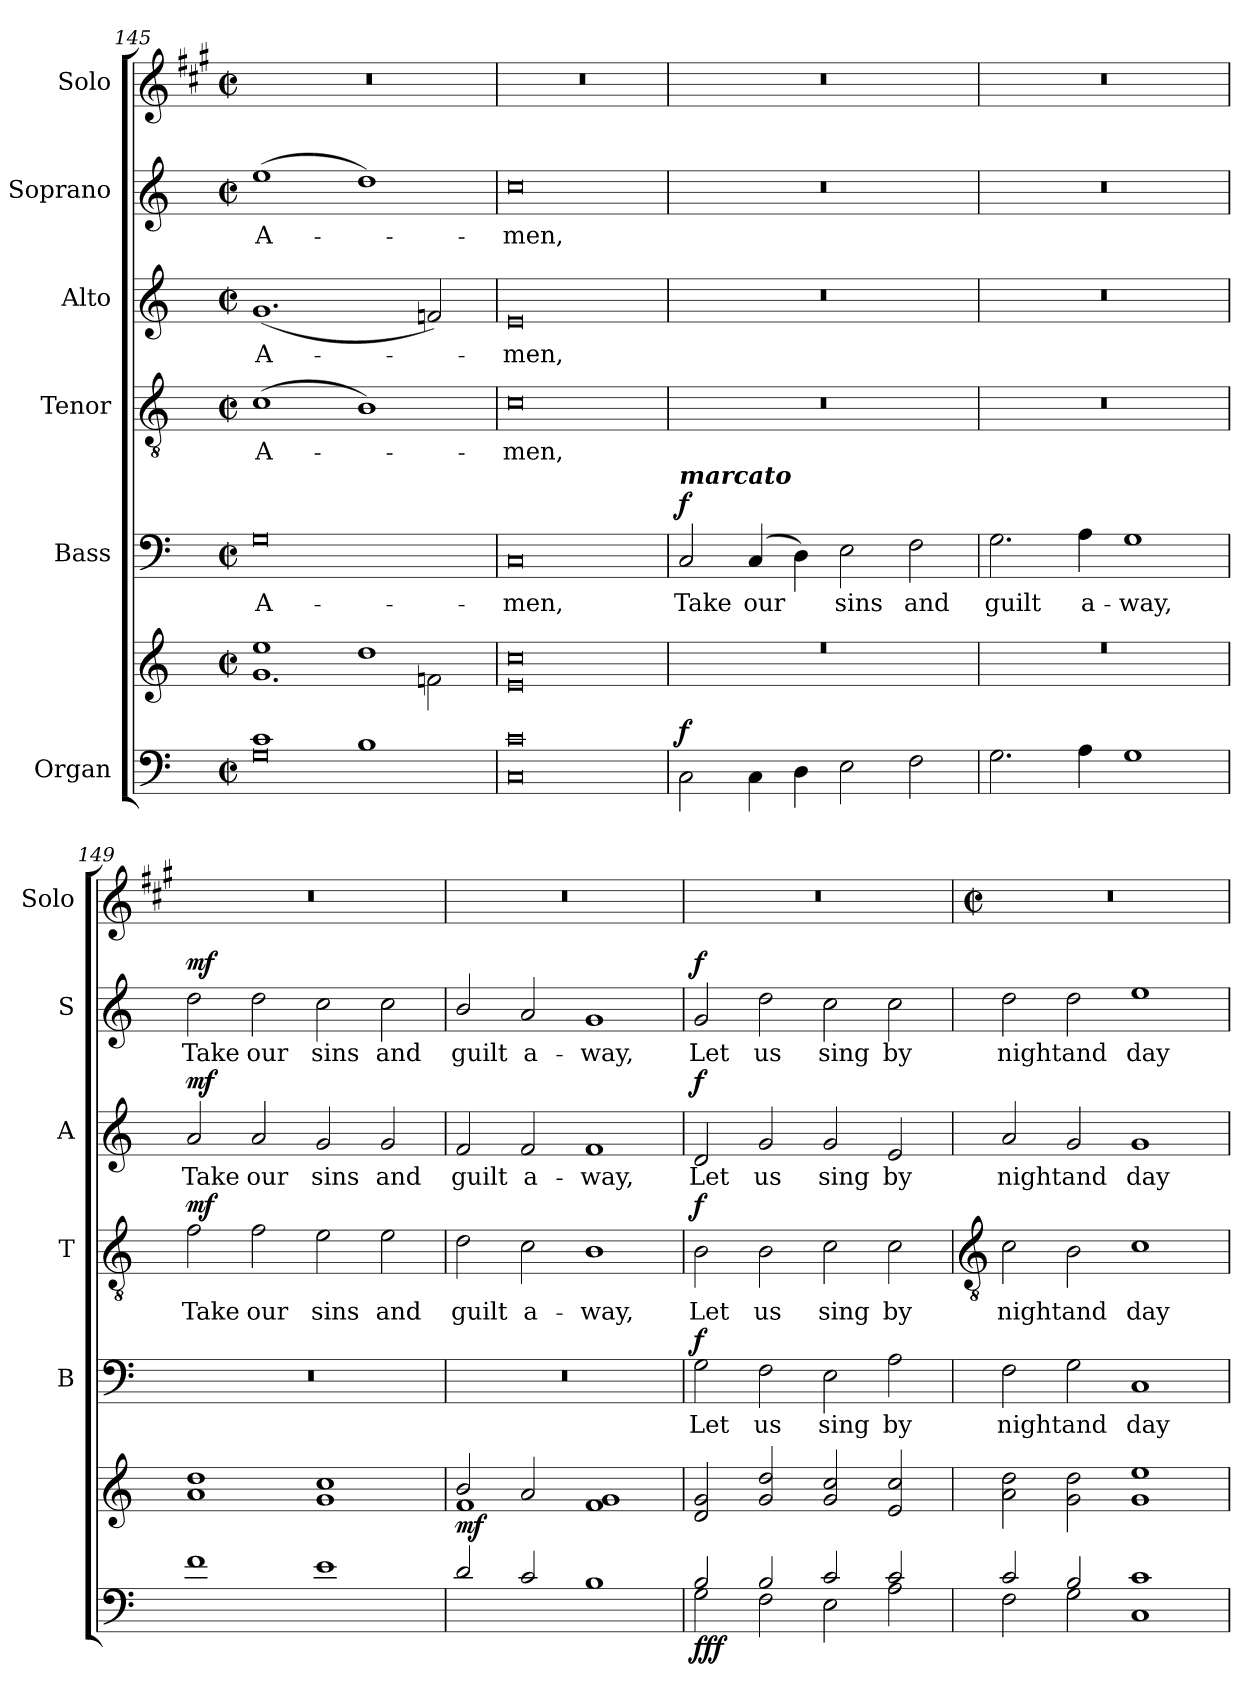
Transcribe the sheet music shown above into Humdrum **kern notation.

**kern	**kern	**dynam	**kern	**text	**dynam	**kern	**text	**dynam	**kern	**text	**dynam	**kern	**text	**dynam	**kern
*part6	*part6	*part6	*part5	*part5	*part5	*part4	*part4	*part4	*part3	*part3	*part3	*part2	*part2	*part2	*part1
*staff7	*staff6	*staff6/7	*staff5	*staff5	*staff5	*staff4	*staff4	*staff4	*staff3	*staff3	*staff3	*staff2	*staff2	*staff2	*staff1
*I"Organ	*	*	*I"Bass	*	*	*I"Tenor	*	*	*I"Alto	*	*	*I"Soprano	*	*	*I"Solo
*	*	*	*I'B	*	*	*I'T	*	*	*I'A	*	*	*I'S	*	*	*I'Solo
!!LO:LB:g=z
*clefF4	*clefG2	*	*clefF4	*	*	*clefGv2	*	*	*clefG2	*	*	*clefG2	*	*	*clefG2
*k[]	*k[]	*	*k[]	*	*	*k[]	*	*	*k[]	*	*	*k[]	*	*	*k[f#c#g#]
*C:	*C:	*	*C:	*	*	*C:	*	*	*C:	*	*	*C:	*	*	*A:
*M4/2	*M4/2	*	*M4/2	*	*	*M4/2	*	*	*M4/2	*	*	*M4/2	*	*	*M4/2
*met(c|)	*met(c|)	*	*met(c|)	*	*	*met(c|)	*	*	*met(c|)	*	*	*met(c|)	*	*	*met(c|)
=145	=145	=145	=145	=145	=145	=145	=145	=145	=145	=145	=145	=145	=145	=145	=145
*^	*^	*	*	*	*	*	*	*	*	*	*	*	*	*	*
!	!	!	!	!	!	!LO:LY:b	!	!	!LO:LY:b	!	!	!LO:LY:b	!	!	!LO:LY:b	!	!
1c/	0G\	1ee	1.g\	.	0G	A-	.	(>1c	A-	.	(<1.g	A-	.	(>1ee	A-	.	0r
1B/	.	1dd	.	.	.	.	.	1B)	.	.	.	.	.	1dd)	.	.	.
.	.	.	2fn\	.	.	.	.	.	.	.	2fn)	.	.	.	.	.	.
=146	=146	=146	=146	=146	=146	=146	=146	=146	=146	=146	=146	=146	=146	=146	=146	=146	=146
!	!	!	!	!	!	!LO:LY:b	!	!	!LO:LY:b	!	!	!LO:LY:b	!	!	!LO:LY:b	!	!
0c/	0C\	0e 0cc	0ryy	.	0C	-men,	.	0c	men,	.	0e	men,	.	0cc	men,	.	0r
=147	=147	=147	=147	=147	=147	=147	=147	=147	=147	=147	=147	=147	=147	=147	=147	=147	=147
!	!	!	!	!	!LO:TX:a:Bi:t=marcato	!	!	!	!	!	!	!	!	!	!	!	!
!	!	!	!	!LO:DY:a=2	!	!LO:LY:b	!LO:DY:b	!	!	!	!	!	!	!	!	!	!
0ryy	2C\	0r	0ryy	f	2C	Take	f	0r	.	.	0r	.	.	0r	.	.	0r
!	!	!	!	!	!	!LO:LY:b	!	!	!	!	!	!	!	!	!	!	!
.	4C\	.	.	.	(<4C	our	.	.	.	.	.	.	.	.	.	.	.
.	4D\	.	.	.	4D)	.	.	.	.	.	.	.	.	.	.	.	.
!	!	!	!	!	!	!LO:LY:b	!	!	!	!	!	!	!	!	!	!	!
.	2E\	.	.	.	2E	sins	.	.	.	.	.	.	.	.	.	.	.
!	!	!	!	!	!	!LO:LY:b	!	!	!	!	!	!	!	!	!	!	!
.	2F\	.	.	.	2F	and	.	.	.	.	.	.	.	.	.	.	.
=148	=148	=148	=148	=148	=148	=148	=148	=148	=148	=148	=148	=148	=148	=148	=148	=148	=148
!	!	!	!	!	!	!LO:LY:b	!	!	!	!	!	!	!	!	!	!	!
0ryy	2.G\	0r	0ryy	.	2.G	guilt	.	0r	.	.	0r	.	.	0r	.	.	0r
!	!	!	!	!	!	!LO:LY:b	!	!	!	!	!	!	!	!	!	!	!
.	4A\	.	.	.	4A	a-	.	.	.	.	.	.	.	.	.	.	.
!	!	!	!	!	!	!LO:LY:b	!	!	!	!	!	!	!	!	!	!	!
.	1G\	.	.	.	1G	-way,	.	.	.	.	.	.	.	.	.	.	.
=149	=149	=149	=149	=149	=149	=149	=149	=149	=149	=149	=149	=149	=149	=149	=149	=149	=149
!	!	!	!	!LO:DY:b=2	!	!	!	!	!LO:LY:b	!	!	!LO:LY:b	!	!	!LO:LY:b	!	!
!	!	!	!	!LO:DY:n=1:b	!	!	!	!	!	!LO:DY:b	!	!	!LO:DY:b	!	!	!LO:DY:b	!
1f/	0ryy	1a 1dd	0ryy	mf mf	0r	.	.	2f	Take	mf	2a	Take	mf	2dd	Take	mf	0r
!	!	!	!	!	!	!	!	!	!LO:LY:b	!	!	!LO:LY:b	!	!	!LO:LY:b	!	!
.	.	.	.	.	.	.	.	2f	our	.	2a	our	.	2dd	our	.	.
!	!	!	!	!	!	!	!	!	!LO:LY:b	!	!	!LO:LY:b	!	!	!LO:LY:b	!	!
1e/	.	1g 1cc	.	.	.	.	.	2e	sins	.	2g	sins	.	2cc	sins	.	.
!	!	!	!	!	!	!	!	!	!LO:LY:b	!	!	!LO:LY:b	!	!	!LO:LY:b	!	!
.	.	.	.	.	.	.	.	2e	and	.	2g	and	.	2cc	and	.	.
=150	=150	=150	=150	=150	=150	=150	=150	=150	=150	=150	=150	=150	=150	=150	=150	=150	=150
!	!	!	!	!LO:DY:b	!	!	!	!	!LO:LY:b	!	!	!LO:LY:b	!	!	!LO:LY:b	!	!
2d/	0ryy	2b/	1f\	mf	0r	.	.	2d\	guilt	.	2f/	guilt	.	2b/	guilt	.	0r
!	!	!	!	!	!	!	!	!	!LO:LY:b	!	!	!LO:LY:b	!	!	!LO:LY:b	!	!
2c/	.	2a	.	.	.	.	.	2c	a-	.	2f	a-	.	2a	a-	.	.
!	!	!	!	!	!	!	!	!	!LO:LY:b	!	!	!LO:LY:b	!	!	!LO:LY:b	!	!
1B/	.	1f 1g	1ryy	.	.	.	.	1B	-way,	.	1f	-way,	.	1g	-way,	.	.
=151	=151	=151	=151	=151	=151	=151	=151	=151	=151	=151	=151	=151	=151	=151	=151	=151	=151
!	!	!	!	!LO:DY:b=2	!	!LO:LY:b	!	!	!LO:LY:b	!	!	!LO:LY:b	!	!	!LO:LY:b	!	!
!	!	!	!	!LO:DY:n=1:b=2	!	!	!	!	!	!	!	!	!	!	!	!	!
!	!	!	!	!LO:DY:n=2:b	!	!	!LO:DY:b	!	!	!LO:DY:b	!	!	!LO:DY:b	!	!	!LO:DY:b	!
2B/	2G\	2d 2g	0ryy	f f f	2G	Let	f	2B	Let	f	2d	Let	f	2g	Let	f	0r
!	!	!	!	!	!	!LO:LY:b	!	!	!LO:LY:b	!	!	!LO:LY:b	!	!	!LO:LY:b	!	!
2B/	2F\	2g 2dd	.	.	2F	us	.	2B	us	.	2g	us	.	2dd	us	.	.
!	!	!	!	!	!	!LO:LY:b	!	!	!LO:LY:b	!	!	!LO:LY:b	!	!	!LO:LY:b	!	!
2c/	2E\	2g 2cc	.	.	2E	sing	.	2c	sing	.	2g	sing	.	2cc	sing	.	.
!	!	!	!	!	!	!LO:LY:b	!	!	!LO:LY:b	!	!	!LO:LY:b	!	!	!LO:LY:b	!	!
2c/	2A\	2e 2cc	.	.	2A	by	.	2c	by	.	2e	by	.	2cc	by	.	.
*	*	*v	*v	*	*	*	*	*	*	*	*	*	*	*	*	*	*
!!LO:LB:g=z
=152	=152	=152	=152	=152	=152	=152	=152	=152	=152	=152	=152	=152	=152	=152	=152	=152
*	*	*	*	*	*	*	*clefGv2	*	*	*	*	*	*	*	*	*
*	*	*	*	*	*	*	*	*	*	*	*	*	*	*	*	*M4/2
*	*	*	*	*	*	*	*	*	*	*	*	*	*	*	*	*met(c|)
!	!	!	!	!	!LO:LY:b	!	!	!LO:LY:b	!	!	!LO:LY:b	!	!	!LO:LY:b	!	!
2c/	2F\	2a 2dd	.	2F	night	.	2c	night	.	2a	night	.	2dd	night	.	0r
!	!	!	!	!	!LO:LY:b	!	!	!LO:LY:b	!	!	!LO:LY:b	!	!	!LO:LY:b	!	!
2B/	2G\	2g 2dd	.	2G	and	.	2B	and	.	2g	and	.	2dd	and	.	.
!	!	!	!	!	!LO:LY:b	!	!	!LO:LY:b	!	!	!LO:LY:b	!	!	!LO:LY:b	!	!
1c/	1C\	1g 1ee	.	1C	day	.	1c	day	.	1g	day	.	1ee	day	.	.
*v	*v	*	*	*	*	*	*	*	*	*	*	*	*	*	*	*
=	=	=	=	=	=	=	=	=	=	=	=	=	=	=	=
*-	*-	*-	*-	*-	*-	*-	*-	*-	*-	*-	*-	*-	*-	*-	*-
